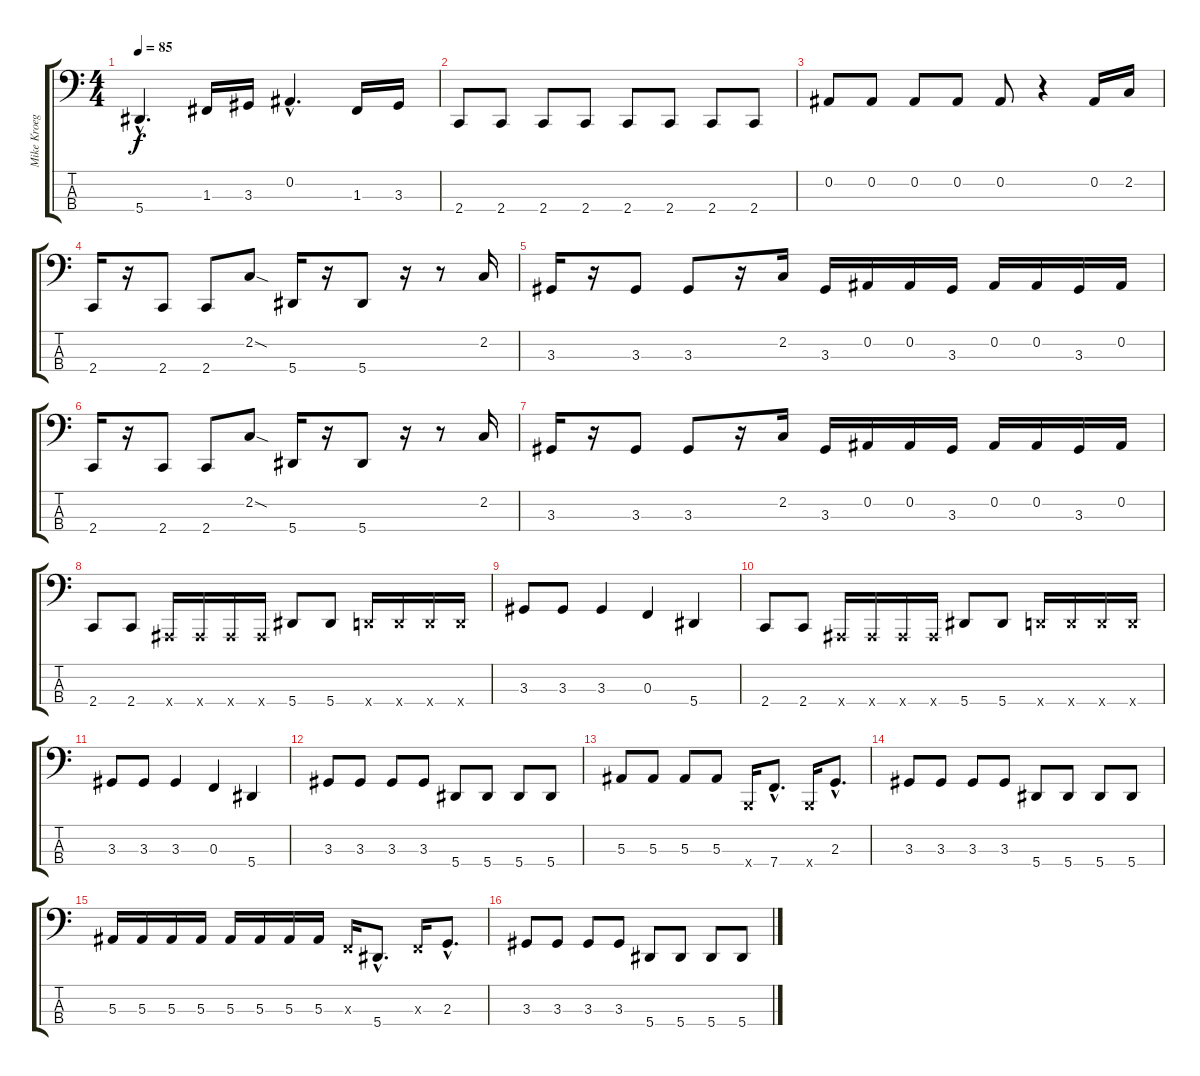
\track ("Mike Kroeger (Bass)" "Mike Kroeg") {instrument electricbassfinger}
\staff {score tabs}
\tuning (Eb2 Bb1 F1 Bb0) {hide}
\ts (4 4)
\tempo 85
\clef f4
\ks c
5.4{hac}.4{d dy f} 1.3.16 3.3.16 0.2{hac}.4{d} 1.3.16 3.3.16 |
2.4.8 2.4.8 2.4.8 2.4.8 2.4.8 2.4.8 2.4.8 2.4.8 |
0.2.8 0.2.8 0.2.8 0.2.8 0.2.8 r.4 0.2.16 2.2.16 |
2.4.16 r.16 2.4.8 2.4.8 2.2{sod}.8 5.4.16 r.16 5.4.8 r.16 r.8 2.2.16 |
3.3.16 r.16 3.3.8 3.3.8 r.16 2.2.16 3.3.16 0.2.16 0.2.16 3.3.16 0.2.16 0.2.16 3.3.16 0.2.16 |
2.4.16 r.16 2.4.8 2.4.8 2.2{sod}.8 5.4.16 r.16 5.4.8 r.16 r.8 2.2.16 |
3.3.16 r.16 3.3.8 3.3.8 r.16 2.2.16 3.3.16 0.2.16 0.2.16 3.3.16 0.2.16 0.2.16 3.3.16 0.2.16 |
2.4.8 2.4.8 0.4{x}.16 0.4{x}.16 0.4{x}.16 0.4{x}.16 5.4.8 5.4.8 4.4{x}.16 4.4{x}.16 4.4{x}.16 4.4{x}.16 |
3.3.8 3.3.8 3.3.4 0.3.4 5.4.4 |
2.4.8 2.4.8 0.4{x}.16 0.4{x}.16 0.4{x}.16 0.4{x}.16 5.4.8 5.4.8 4.4{x}.16 4.4{x}.16 4.4{x}.16 4.4{x}.16 |
3.3.8 3.3.8 3.3.4 0.3.4 5.4.4 |
3.3.8 3.3.8 3.3.8 3.3.8 5.4.8 5.4.8 5.4.8 5.4.8 |
5.3.8 5.3.8 5.3.8 5.3.8 1.4{x}.16 7.4{hac}.8{d} 1.4{x}.16 2.3{hac}.8{d} |
3.3.8 3.3.8 3.3.8 3.3.8 5.4.8 5.4.8 5.4.8 5.4.8 |
5.3.16 5.3.16 5.3.16 5.3.16 5.3.16 5.3.16 5.3.16 5.3.16 0.3{x}.16 5.4{hac}.8{d} 0.3{x}.16 2.3{hac}.8{d} |
3.3.8 3.3.8 3.3.8 3.3.8 5.4.8 5.4.8 5.4.8 5.4.8
